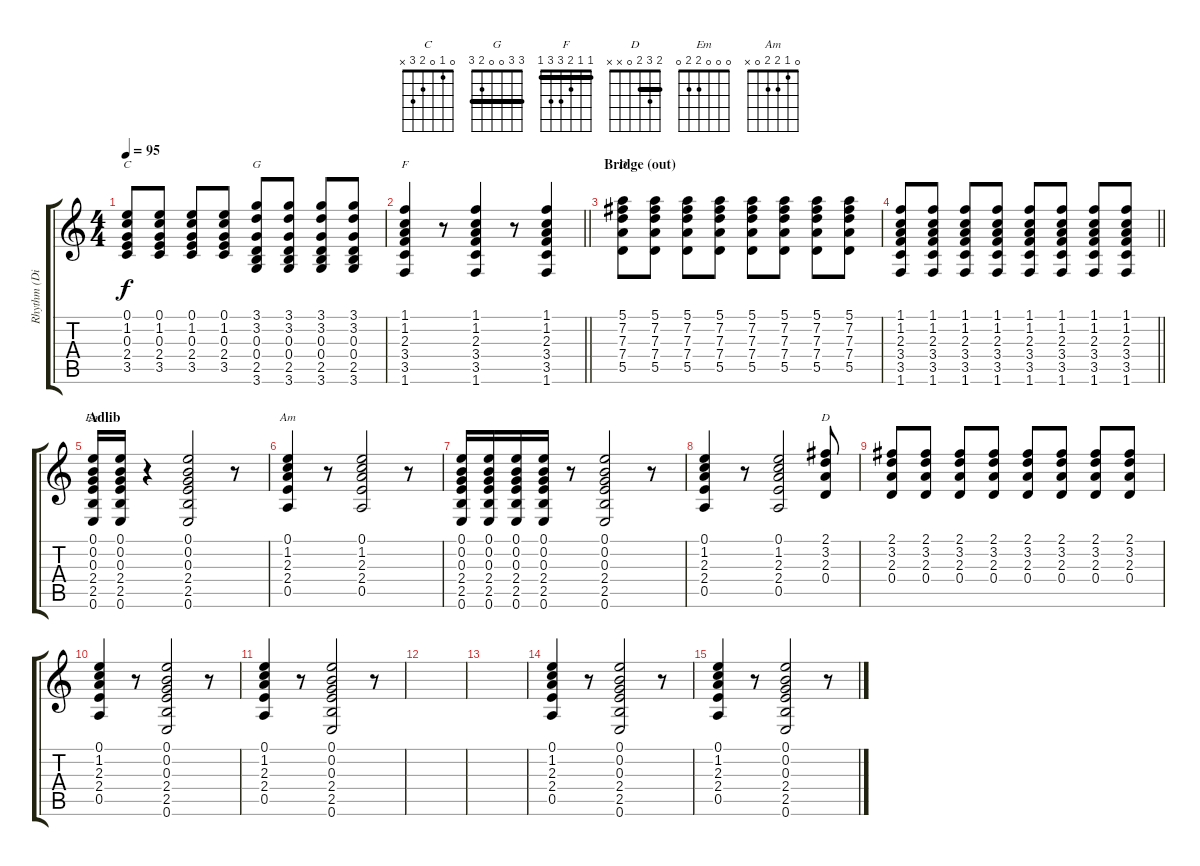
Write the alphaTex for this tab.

\track ("Rhythm (Distorted)" "Rhythm (Di") {solo instrument distortionguitar}
\staff {score tabs}
\tuning (E4 B3 G3 D3 A2 E2) {hide}
\chord ("C" 0 1 0 2 3 x)
\chord ("G" 3 3 0 0 2 3) {barre 3}
\chord ("F" 1 1 2 3 3 1) {barre 1}
\chord ("D" 5 7 7 7 5 x) {firstfret 5 barre 5}
\chord ("Em" 0 0 0 2 2 0)
\chord ("Am" 0 1 2 2 0 x)
\chord ("D" 2 3 2 0 x x) {barre 2}
\ts (4 4)
\tempo 95
\clef g2
\ks c
(0.1 1.2 0.3 2.4 3.5).8{ch "C" dy f} (0.1 1.2 0.3 2.4 3.5).8 (0.1 1.2 0.3 2.4 3.5).8 (0.1 1.2 0.3 2.4 3.5).8 (3.1 3.2 0.3 0.4 2.5 3.6).8{ch "G"} (3.1 3.2 0.3 0.4 2.5 3.6).8 (3.1 3.2 0.3 0.4 2.5 3.6).8 (3.1 3.2 0.3 0.4 2.5 3.6).8 |
\barLineRight lightlight
(1.1 1.2 2.3 3.4 3.5 1.6).4{ch "F"} r.8 (1.1 1.2 2.3 3.4 3.5 1.6).4 r.8 (1.1 1.2 2.3 3.4 3.5 1.6).4 |
\section ("" "Bridge (out)")
(5.1 7.2 7.3 7.4 5.5).8{ch "D"} (5.1 7.2 7.3 7.4 5.5).8 (5.1 7.2 7.3 7.4 5.5).8 (5.1 7.2 7.3 7.4 5.5).8 (5.1 7.2 7.3 7.4 5.5).8 (5.1 7.2 7.3 7.4 5.5).8 (5.1 7.2 7.3 7.4 5.5).8 (5.1 7.2 7.3 7.4 5.5).8 |
\barLineRight lightlight
(1.1 1.2 2.3 3.4 3.5 1.6).8 (1.1 1.2 2.3 3.4 3.5 1.6).8 (1.1 1.2 2.3 3.4 3.5 1.6).8 (1.1 1.2 2.3 3.4 3.5 1.6).8 (1.1 1.2 2.3 3.4 3.5 1.6).8 (1.1 1.2 2.3 3.4 3.5 1.6).8 (1.1 1.2 2.3 3.4 3.5 1.6).8 (1.1 1.2 2.3 3.4 3.5 1.6).8 |
\section ("" "Adlib")
(0.1 0.2 0.3 2.4 2.5 0.6).16{ch "Em"} (0.1 0.2 0.3 2.4 2.5 0.6).16 r.4 (0.1 0.2 0.3 2.4 2.5 0.6).2 r.8 |
(0.1 1.2 2.3 2.4 0.5).4{ch "Am"} r.8 (0.1 1.2 2.3 2.4 0.5).2 r.8 |
(0.1 0.2 0.3 2.4 2.5 0.6).16 (0.1 0.2 0.3 2.4 2.5 0.6).16 (0.1 0.2 0.3 2.4 2.5 0.6).16 (0.1 0.2 0.3 2.4 2.5 0.6).16 r.8 (0.1 0.2 0.3 2.4 2.5 0.6).2 r.8 |
(0.1 1.2 2.3 2.4 0.5).4 r.8 (0.1 1.2 2.3 2.4 0.5).2 (2.1 3.2 2.3 0.4).8{ch "D"} |
(2.1 3.2 2.3 0.4).8 (2.1 3.2 2.3 0.4).8 (2.1 3.2 2.3 0.4).8 (2.1 3.2 2.3 0.4).8 (2.1 3.2 2.3 0.4).8 (2.1 3.2 2.3 0.4).8 (2.1 3.2 2.3 0.4).8 (2.1 3.2 2.3 0.4).8 |
(0.1 1.2 2.3 2.4 0.5).4 r.8 (0.1 0.2 0.3 2.4 2.5 0.6).2 r.8 |
(0.1 1.2 2.3 2.4 0.5).4 r.8 (0.1 0.2 0.3 2.4 2.5 0.6).2 r.8 |
|
|
(0.1 1.2 2.3 2.4 0.5).4 r.8 (0.1 0.2 0.3 2.4 2.5 0.6).2 r.8 |
(0.1 1.2 2.3 2.4 0.5).4 r.8 (0.1 0.2 0.3 2.4 2.5 0.6).2 r.8
